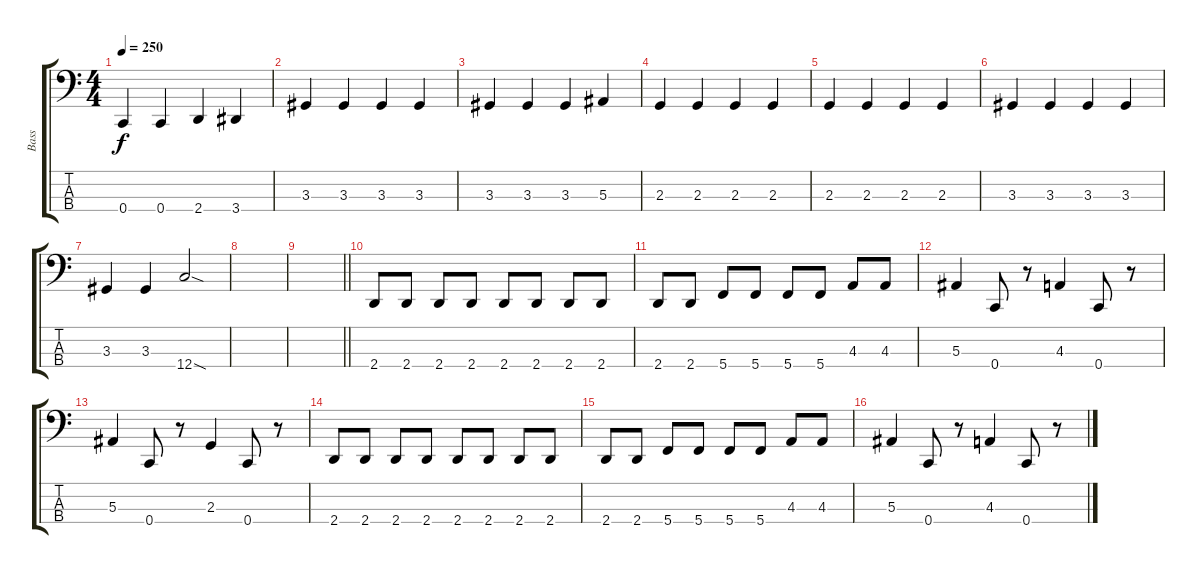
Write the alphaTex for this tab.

\track ("Bass" "Bass") {instrument electricbassfinger}
\staff {score tabs}
\tuning (Eb2 Bb1 F1 C1) {hide}
\ts (4 4)
\tempo 250
\clef f4
\ks c
0.4.4{dy f} 0.4.4 2.4.4 3.4.4 |
3.3.4 3.3.4 3.3.4 3.3.4 |
3.3.4 3.3.4 3.3.4 5.3.4 |
2.3.4 2.3.4 2.3.4 2.3.4 |
2.3.4 2.3.4 2.3.4 2.3.4 |
3.3.4 3.3.4 3.3.4 3.3.4 |
3.3.4 3.3.4 12.4{sod}.2 |
|
\barLineRight lightlight
|
2.4.8 2.4.8 2.4.8 2.4.8 2.4.8 2.4.8 2.4.8 2.4.8 |
2.4.8 2.4.8 5.4.8 5.4.8 5.4.8 5.4.8 4.3.8 4.3.8 |
5.3.4 0.4.8 r.8 4.3.4 0.4.8 r.8 |
5.3.4 0.4.8 r.8 2.3.4 0.4.8 r.8 |
2.4.8 2.4.8 2.4.8 2.4.8 2.4.8 2.4.8 2.4.8 2.4.8 |
2.4.8 2.4.8 5.4.8 5.4.8 5.4.8 5.4.8 4.3.8 4.3.8 |
5.3.4 0.4.8 r.8 4.3.4 0.4.8 r.8
